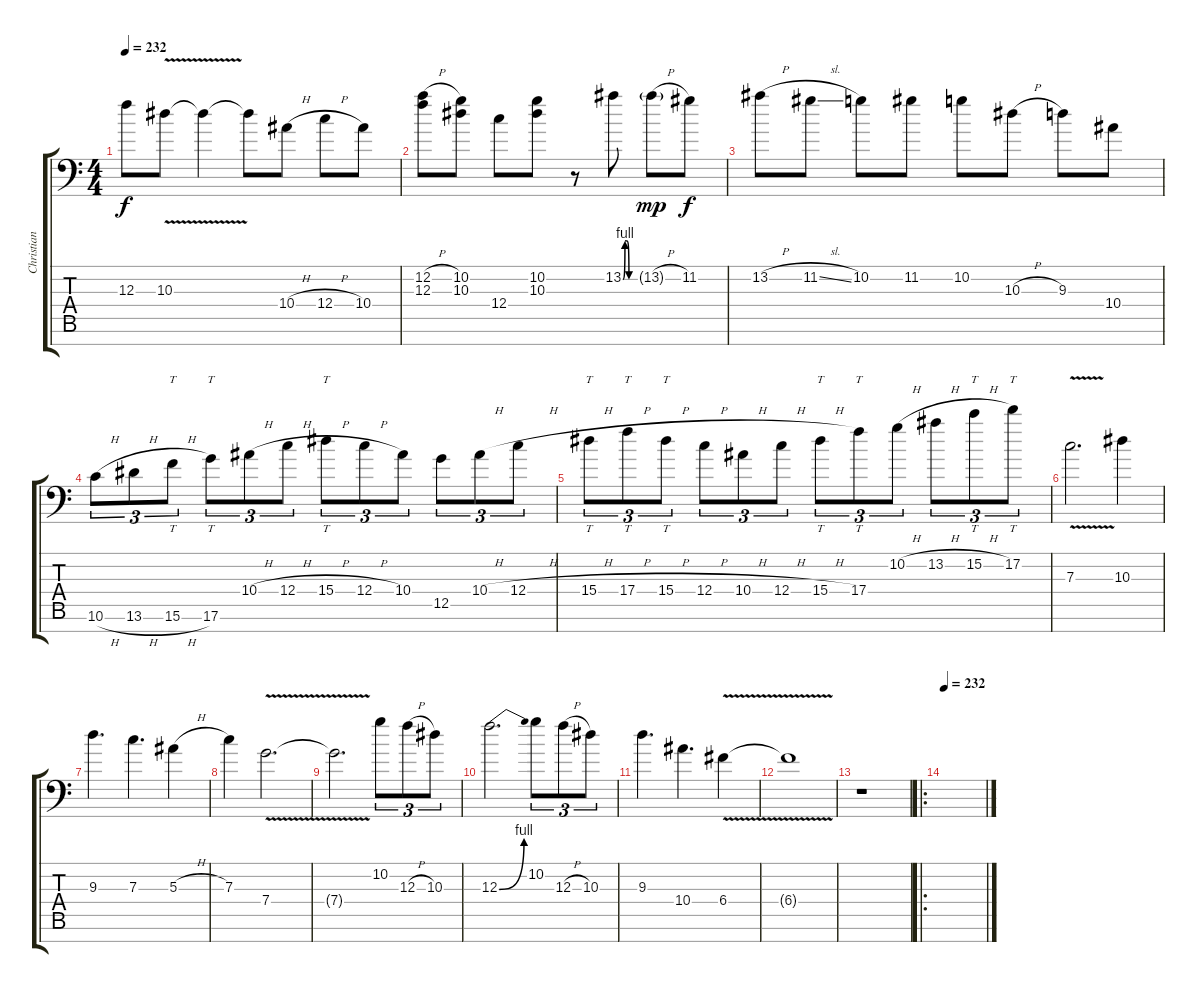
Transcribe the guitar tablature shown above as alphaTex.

\track ("Christian Muenzner 2" "Christian ") {instrument distortionguitar}
\staff {score tabs}
\tuning (D4 A3 F3 C3 G2 D2 C-1) {hide}
\ts (4 4)
\tempo 232
\clef f4
\ks c
12.3.8{dy f} 10.3{v}.8 10.3{t}.4 10.3{t}.8 10.4{h}.8 12.4{h}.8 10.4.8 |
(12.2{h} 12.3).8 (10.2 10.3).8 12.4.8 (10.2 10.3).8 r.8 13.2{be (custom 0 0 10 4 20 4 30 0 60 0)}.8 13.2{h g}.8{dy mp} 11.2.8{dy f} |
13.2{h}.8 11.2{sl}.8 10.2.8 11.2.8 10.2.8 10.3{h}.8 9.3.8 10.4.8 |
10.6{h}.8{tu (3 2)} 13.6{h}.8{tu (3 2)} 15.6{h}.8{tt tu (3 2)} 17.6.8{tt tu (3 2)} 10.4{h}.8{tu (3 2)} 12.4{h}.8{tu (3 2)} 15.4{h}.8{tt tu (3 2)} 12.4{h}.8{tu (3 2)} 10.4.8{tu (3 2)} 12.5.8{tu (3 2)} 10.4{h}.8{tu (3 2)} 12.4{h}.8{tu (3 2)} |
15.4{h}.8{tt tu (3 2)} 17.4{h}.8{tt tu (3 2)} 15.4{h}.8{tt tu (3 2)} 12.4{h}.8{tu (3 2)} 10.4{h}.8{tu (3 2)} 12.4{h}.8{tu (3 2)} 15.4{h}.8{tt tu (3 2)} 17.4.8{tt tu (3 2)} 10.2{h}.8{tu (3 2)} 13.2{h}.8{tu (3 2)} 15.2{h}.8{tt tu (3 2)} 17.2.8{tt tu (3 2)} |
7.3{v}.2{d} 10.3.4 |
9.3.4{d} 7.3.4{d} 5.3{h}.4 |
7.3.4 7.4{v}.2{d} |
7.4{v t}.2{d} 10.2.8{tu (3 2)} 12.3{h}.8{tu (3 2)} 10.3.8{tu (3 2)} |
12.3{be (bend 0 0 60 4)}.2{d} 10.2.8{tu (3 2)} 12.3{h}.8{tu (3 2)} 10.3.8{tu (3 2)} |
9.3.4{d} 10.4.4{d} 6.4{v}.4 |
6.4{t}.1 |
r.1 |
\ro
\tempo 232
